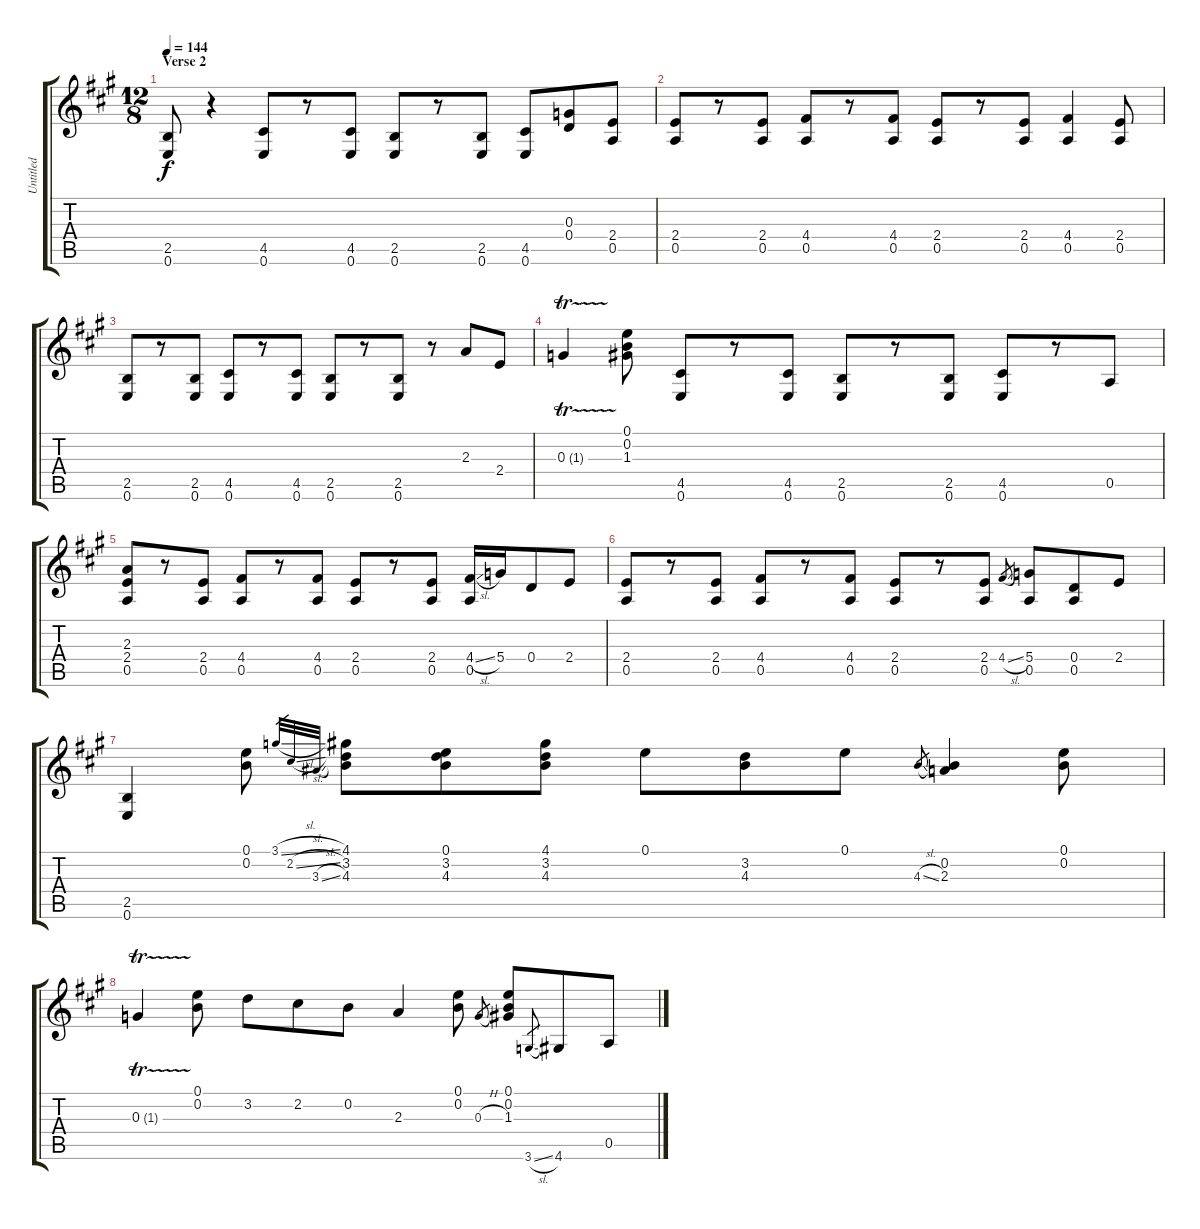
\track ("Untitled" "Untitled") {instrument acousticguitarsteel}
\staff {score tabs}
\tuning (E4 B3 G3 D3 A2 E2) {hide}
\ts (12 8)
\section ("" "Verse 2")
\tempo 144
\clef g2
\ks a
(2.5 0.6).8{dy f} r.4 (4.5 0.6).8 r.8 (4.5 0.6).8 (2.5 0.6).8 r.8 (2.5 0.6).8 (4.5 0.6).8 (0.3 0.4).8 (2.4 0.5).8 |
(2.4 0.5).8 r.8 (2.4 0.5).8 (4.4 0.5).8 r.8 (4.4 0.5).8 (2.4 0.5).8 r.8 (2.4 0.5).8 (4.4 0.5).4 (2.4 0.5).8 |
(2.5 0.6).8 r.8 (2.5 0.6).8 (4.5 0.6).8 r.8 (4.5 0.6).8 (2.5 0.6).8 r.8 (2.5 0.6).8 r.8 2.3.8 2.4.8 |
0.3{tr (1 32)}.4 (0.1 0.2 1.3).8 (4.5 0.6).8 r.8 (4.5 0.6).8 (2.5 0.6).8 r.8 (2.5 0.6).8 (4.5 0.6).8 r.8 0.5.8 |
(2.3 2.4 0.5).8 r.8 (2.4 0.5).8 (4.4 0.5).8 r.8 (4.4 0.5).8 (2.4 0.5).8 r.8 (2.4 0.5).8 (4.4{sl} 0.5).16 5.4.16 0.4.8 2.4.8 |
(2.4 0.5).8 r.8 (2.4 0.5).8 (4.4 0.5).8 r.8 (4.4 0.5).8 (2.4 0.5).8 r.8 (2.4 0.5).8 4.4{sl}.8{gr} (5.4 0.5).8 (0.4 0.5).8 2.4.8 |
(2.5 0.6).4 (0.1 0.2).8 3.1{sl}.32{gr} 2.2{sl}.32{gr} 3.3{sl}.32{gr} (4.1 3.2 4.3).8 (0.1 3.2 4.3).8 (4.1 3.2 4.3).8 0.1.8 (3.2 4.3).8 0.1.8 4.3{sl}.8{gr} (0.2 2.3).4 (0.1 0.2).8 |
0.3{tr (1 32)}.4 (0.1 0.2).8 3.2.8 2.2.8 0.2.8 2.3.4 (0.1 0.2).8 0.3{h}.8{gr} (0.1 0.2 1.3).8 3.6{sl}.8{gr} 4.6.8 0.5.8
